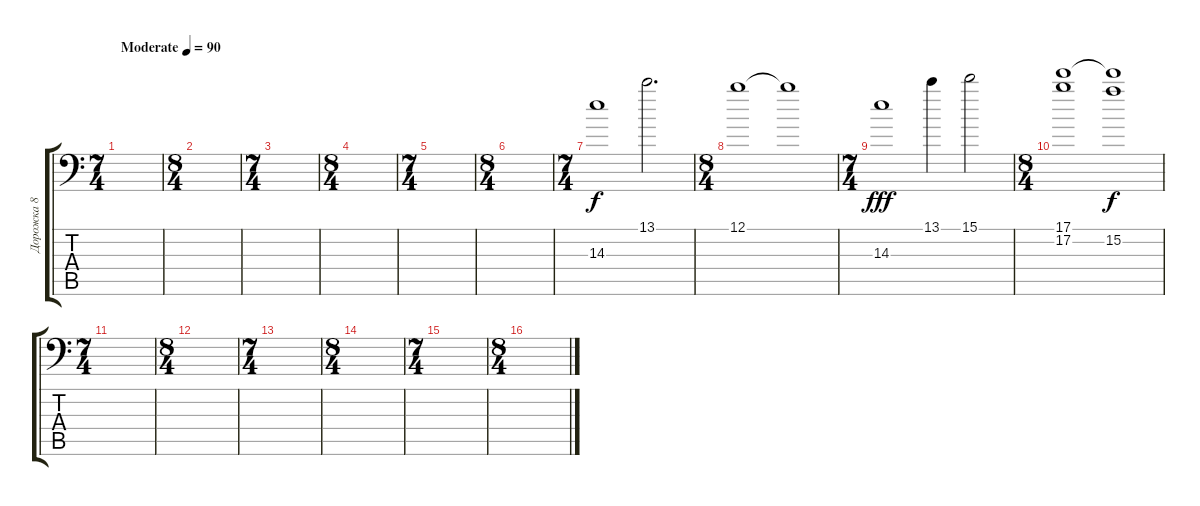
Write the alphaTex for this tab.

\track ("Дорожка 8" "Дорожка 8") {instrument distortionguitar}
\staff {score tabs}
\tuning (B3 Gb3 D3 A2 E2 A1) {hide}
\ts (7 4)
\tempo (90 "Moderate")
\clef f4
\ks c
|
\ts (8 4)
|
\ts (7 4)
|
\ts (8 4)
|
\ts (7 4)
|
\ts (8 4)
|
\ts (7 4)
14.3.1 13.1.2{d} |
\ts (8 4)
12.1.1 12.1{t}.1{dy f} |
\ts (7 4)
14.3.1{dy fff} 13.1.4 15.1.2 |
\ts (8 4)
(17.1 17.2).1 (17.1{t} 15.2).1{dy f} |
\ts (7 4)
|
\ts (8 4)
|
\ts (7 4)
|
\ts (8 4)
|
\ts (7 4)
|
\ts (8 4)
